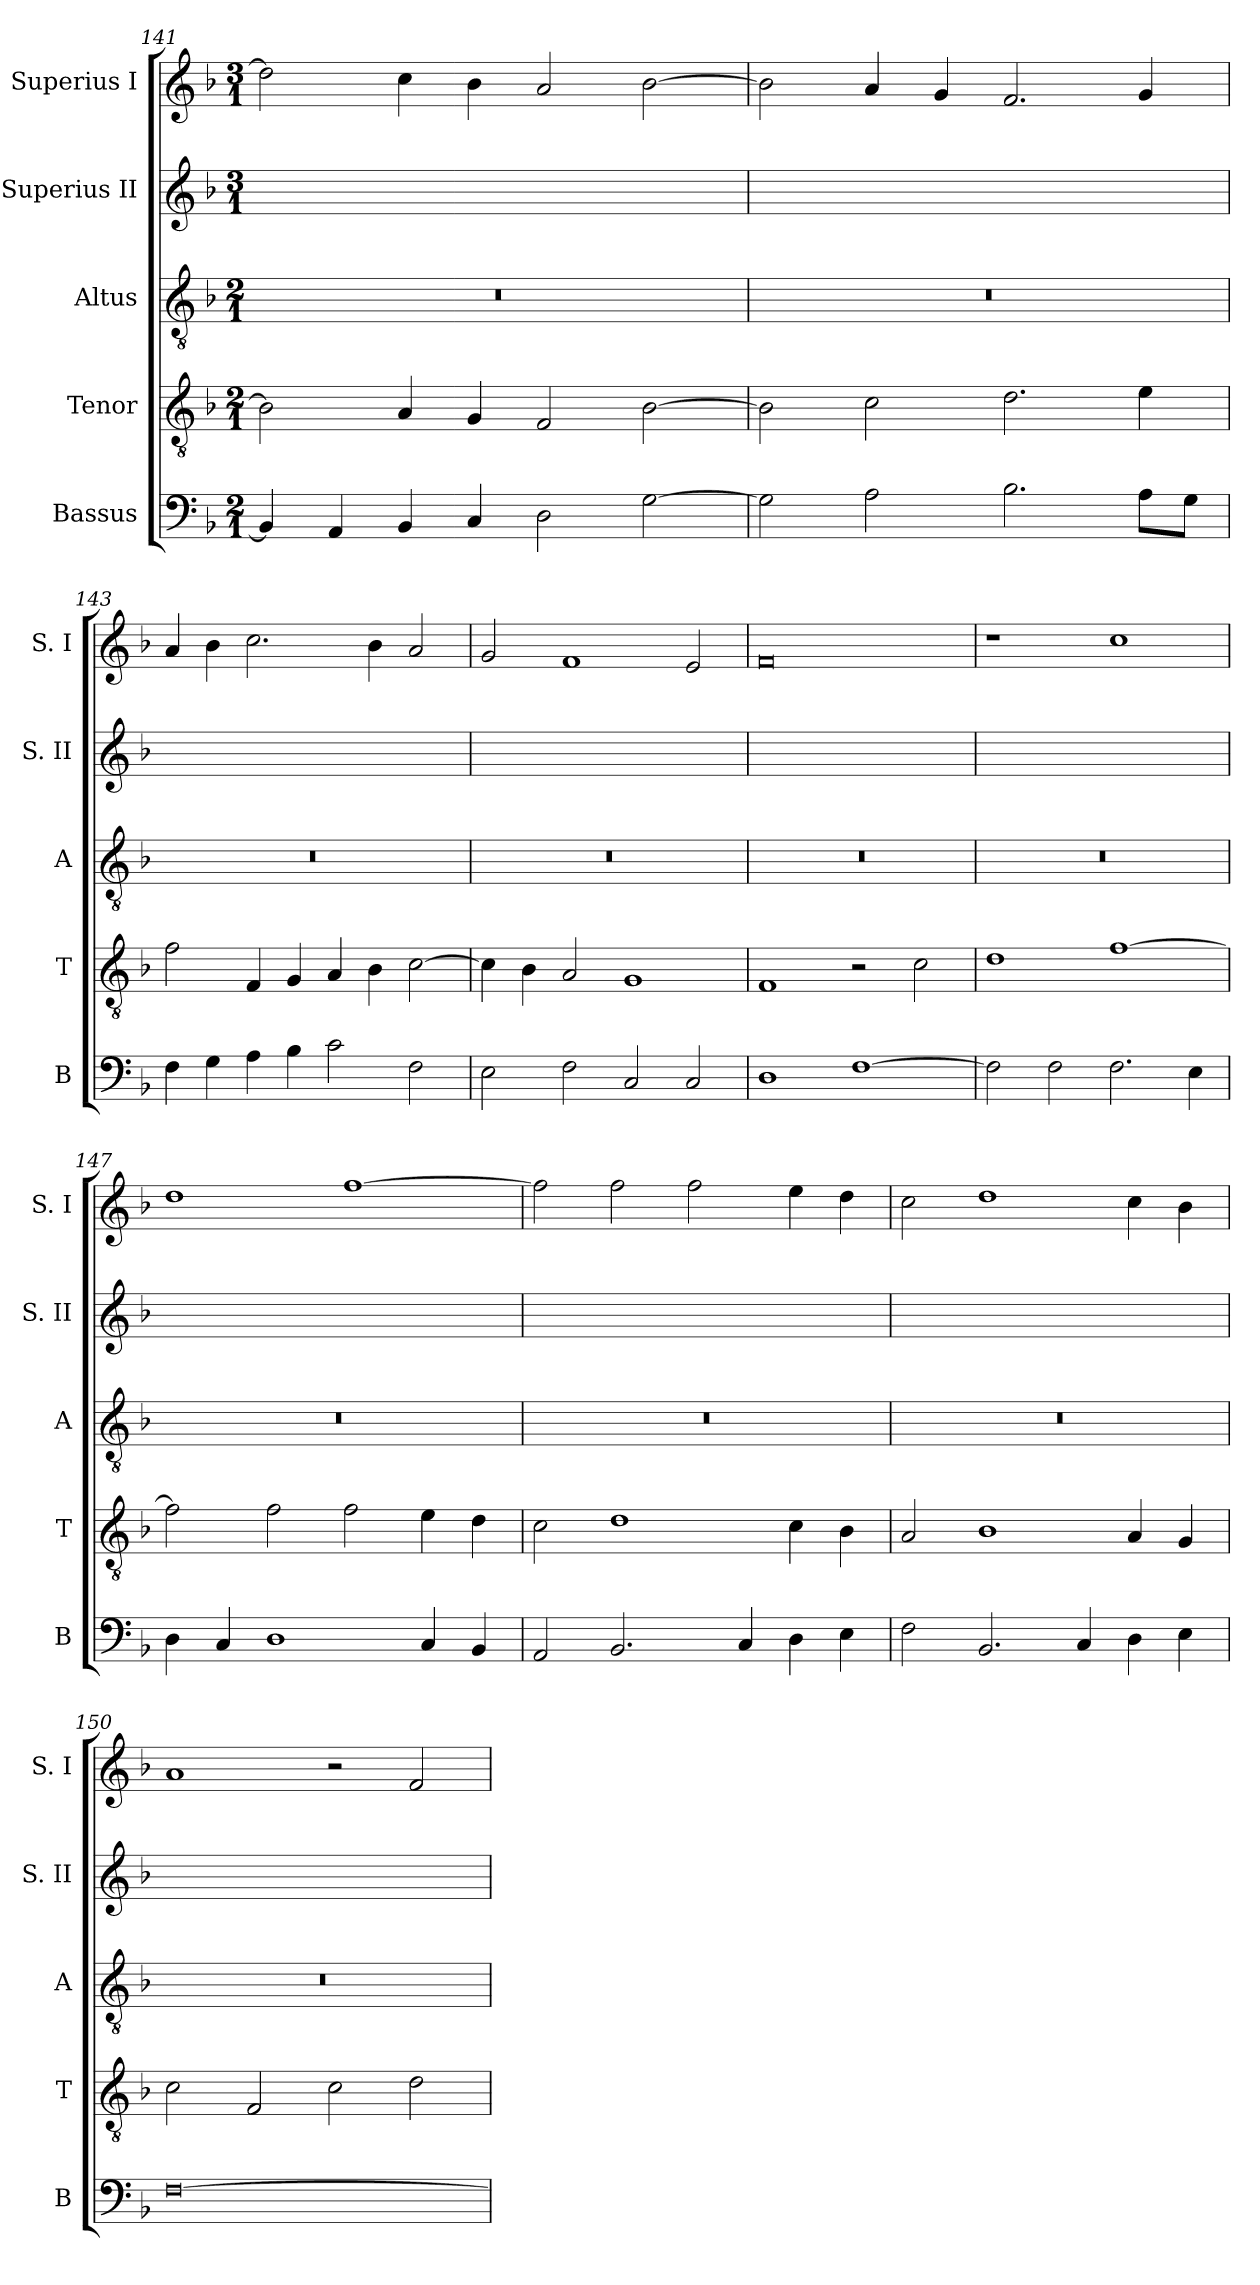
**kern	**kern	**kern	**kern	**kern
*part5	*part4	*part3	*part2	*part1
*staff5	*staff4	*staff3	*staff2	*staff1
*I"Bassus	*I"Tenor	*I"Altus	*I"Superius II	*I"Superius I
*I'B	*I'T	*I'A	*I'S. II	*I'S. I
*clefF4	*clefGv2	*clefGv2	*clefG2	*clefG2
*k[b-]	*k[b-]	*k[b-]	*k[b-]	*k[b-]
*F:	*F:	*F:	*F:	*F:
*M2/1	*M2/1	*M2/1	*M3/1	*M3/1
=141	=141	=141	=141	=141
4BB-]	2B-]	0r	0r	2dd]
4AA	.	.	.	.
4BB-	4A	.	.	4cc
4C	4G	.	.	4b-
2D	2F	.	.	2a
[2G	[2B-	.	.	[2b-
=142	=142	=142	=142	=142
2G]	2B-]	0r	0r	2b-]
2A	2c	.	.	4a
.	.	.	.	4g
2.B-	2.d	.	.	2.f
8AL	4e	.	.	4g
8GJ	.	.	.	.
=143	=143	=143	=143	=143
4F	2f	0r	0r	4a
4G	.	.	.	4b-
4A	4F	.	.	2.cc
4B-	4G	.	.	.
2c	4A	.	.	.
.	4B-	.	.	4b-
2F	[2c	.	.	2a
=144	=144	=144	=144	=144
2E	4c]	0r	0r	2g
.	4B-	.	.	.
2F	2A	.	.	1f
2C	1G	.	.	.
2C	.	.	.	2e
=145	=145	=145	=145	=145
1D	1F	0r	0r	0f
[1F	2r	.	.	.
.	2c	.	.	.
=146	=146	=146	=146	=146
2F]	1d	0r	0r	1r
2F	.	.	.	.
2.F	[1f	.	.	1cc
4E	.	.	.	.
=147	=147	=147	=147	=147
4D	2f]	0r	0r	1dd
4C	.	.	.	.
1D	2f	.	.	.
.	2f	.	.	[1ff
4C	4e	.	.	.
4BB-	4d	.	.	.
=148	=148	=148	=148	=148
2AA	2c	0r	0r	2ff]
2.BB-	1d	.	.	2ff
.	.	.	.	2ff
4C	.	.	.	.
4D	4c	.	.	4ee
4E	4B-	.	.	4dd
=149	=149	=149	=149	=149
2F	2A	0r	0r	2cc
2.BB-	1B-	.	.	1dd
4C	.	.	.	.
4D	4A	.	.	4cc
4E	4G	.	.	4b-
=150	=150	=150	=150	=150
[0F	2c	0r	0r	1a
.	2F	.	.	.
.	2c	.	.	2r
.	2d	.	.	2f
=	=	=	=	=
*-	*-	*-	*-	*-
